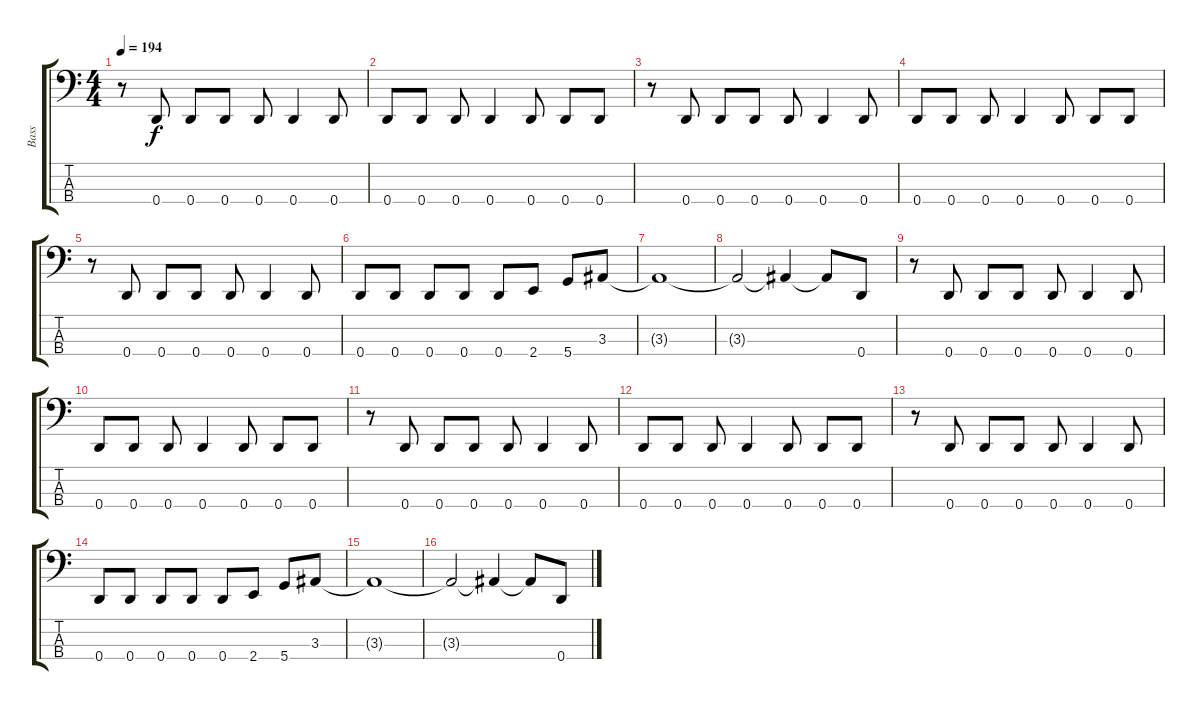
\track ("Bass" "Bass") {instrument electricbassfinger}
\staff {score tabs}
\tuning (F2 C2 G1 D1) {hide}
\ts (4 4)
\tempo 194
\clef f4
\ks c
r.8{dy f} 0.4.8 0.4.8 0.4.8 0.4.8 0.4.4 0.4.8 |
0.4.8 0.4.8 0.4.8 0.4.4 0.4.8 0.4.8 0.4.8 |
r.8 0.4.8 0.4.8 0.4.8 0.4.8 0.4.4 0.4.8 |
0.4.8 0.4.8 0.4.8 0.4.4 0.4.8 0.4.8 0.4.8 |
r.8 0.4.8 0.4.8 0.4.8 0.4.8 0.4.4 0.4.8 |
0.4.8 0.4.8 0.4.8 0.4.8 0.4.8 2.4.8 5.4.8 3.3.8 |
3.3{t}.1 |
3.3{t}.2 3.3{t}.4 3.3{t}.8 0.4.8 |
r.8 0.4.8 0.4.8 0.4.8 0.4.8 0.4.4 0.4.8 |
0.4.8 0.4.8 0.4.8 0.4.4 0.4.8 0.4.8 0.4.8 |
r.8 0.4.8 0.4.8 0.4.8 0.4.8 0.4.4 0.4.8 |
0.4.8 0.4.8 0.4.8 0.4.4 0.4.8 0.4.8 0.4.8 |
r.8 0.4.8 0.4.8 0.4.8 0.4.8 0.4.4 0.4.8 |
0.4.8 0.4.8 0.4.8 0.4.8 0.4.8 2.4.8 5.4.8 3.3.8 |
3.3{t}.1 |
3.3{t}.2 3.3{t}.4 3.3{t}.8 0.4.8
